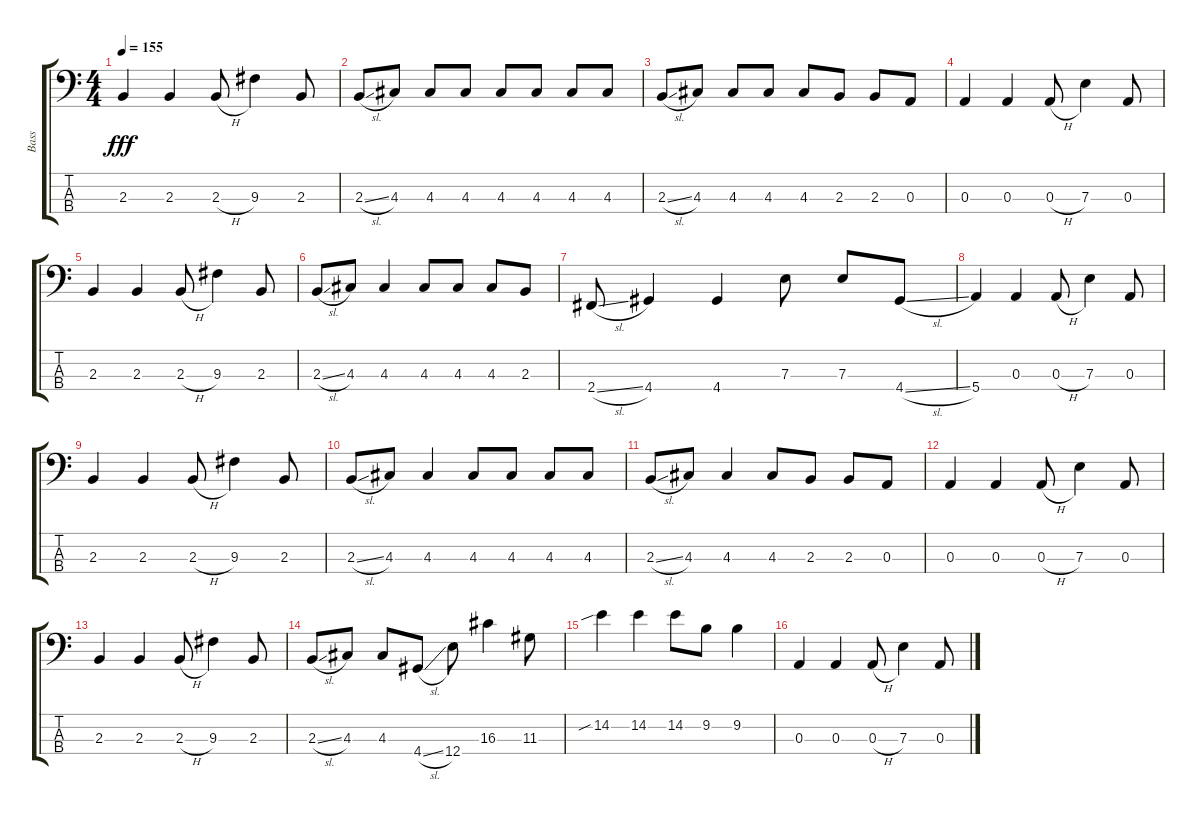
\track ("Bass" "Bass") {instrument electricbassfinger}
\staff {score tabs}
\tuning (G2 D2 A1 E1) {hide}
\ts (4 4)
\tempo 155
\clef f4
\ks c
2.3.4{dy fff} 2.3.4 2.3{h}.8 9.3.4 2.3.8 |
2.3{sl}.8 4.3.8 4.3.8 4.3.8 4.3.8 4.3.8 4.3.8 4.3.8 |
2.3{sl}.8 4.3.8 4.3.8 4.3.8 4.3.8 2.3.8 2.3.8 0.3.8 |
0.3.4 0.3.4 0.3{h}.8 7.3.4 0.3.8 |
2.3.4 2.3.4 2.3{h}.8 9.3.4 2.3.8 |
2.3{sl}.8 4.3.8 4.3.4 4.3.8 4.3.8 4.3.8 2.3.8 |
2.4{sl}.8 4.4.4 4.4.4 7.3.8 7.3.8 4.4{sl}.8 |
5.4.4 0.3.4 0.3{h}.8 7.3.4 0.3.8 |
2.3.4 2.3.4 2.3{h}.8 9.3.4 2.3.8 |
2.3{sl}.8 4.3.8 4.3.4 4.3.8 4.3.8 4.3.8 4.3.8 |
2.3{sl}.8 4.3.8 4.3.4 4.3.8 2.3.8 2.3.8 0.3.8 |
0.3.4 0.3.4 0.3{h}.8 7.3.4 0.3.8 |
2.3.4 2.3.4 2.3{h}.8 9.3.4 2.3.8 |
2.3{sl}.8 4.3.8 4.3.8 4.4{sl}.8 12.4.8 16.3.4 11.3.8 |
14.2{sib}.4 14.2.4 14.2.8 9.2.8 9.2.4 |
0.3.4 0.3.4 0.3{h}.8 7.3.4 0.3.8
